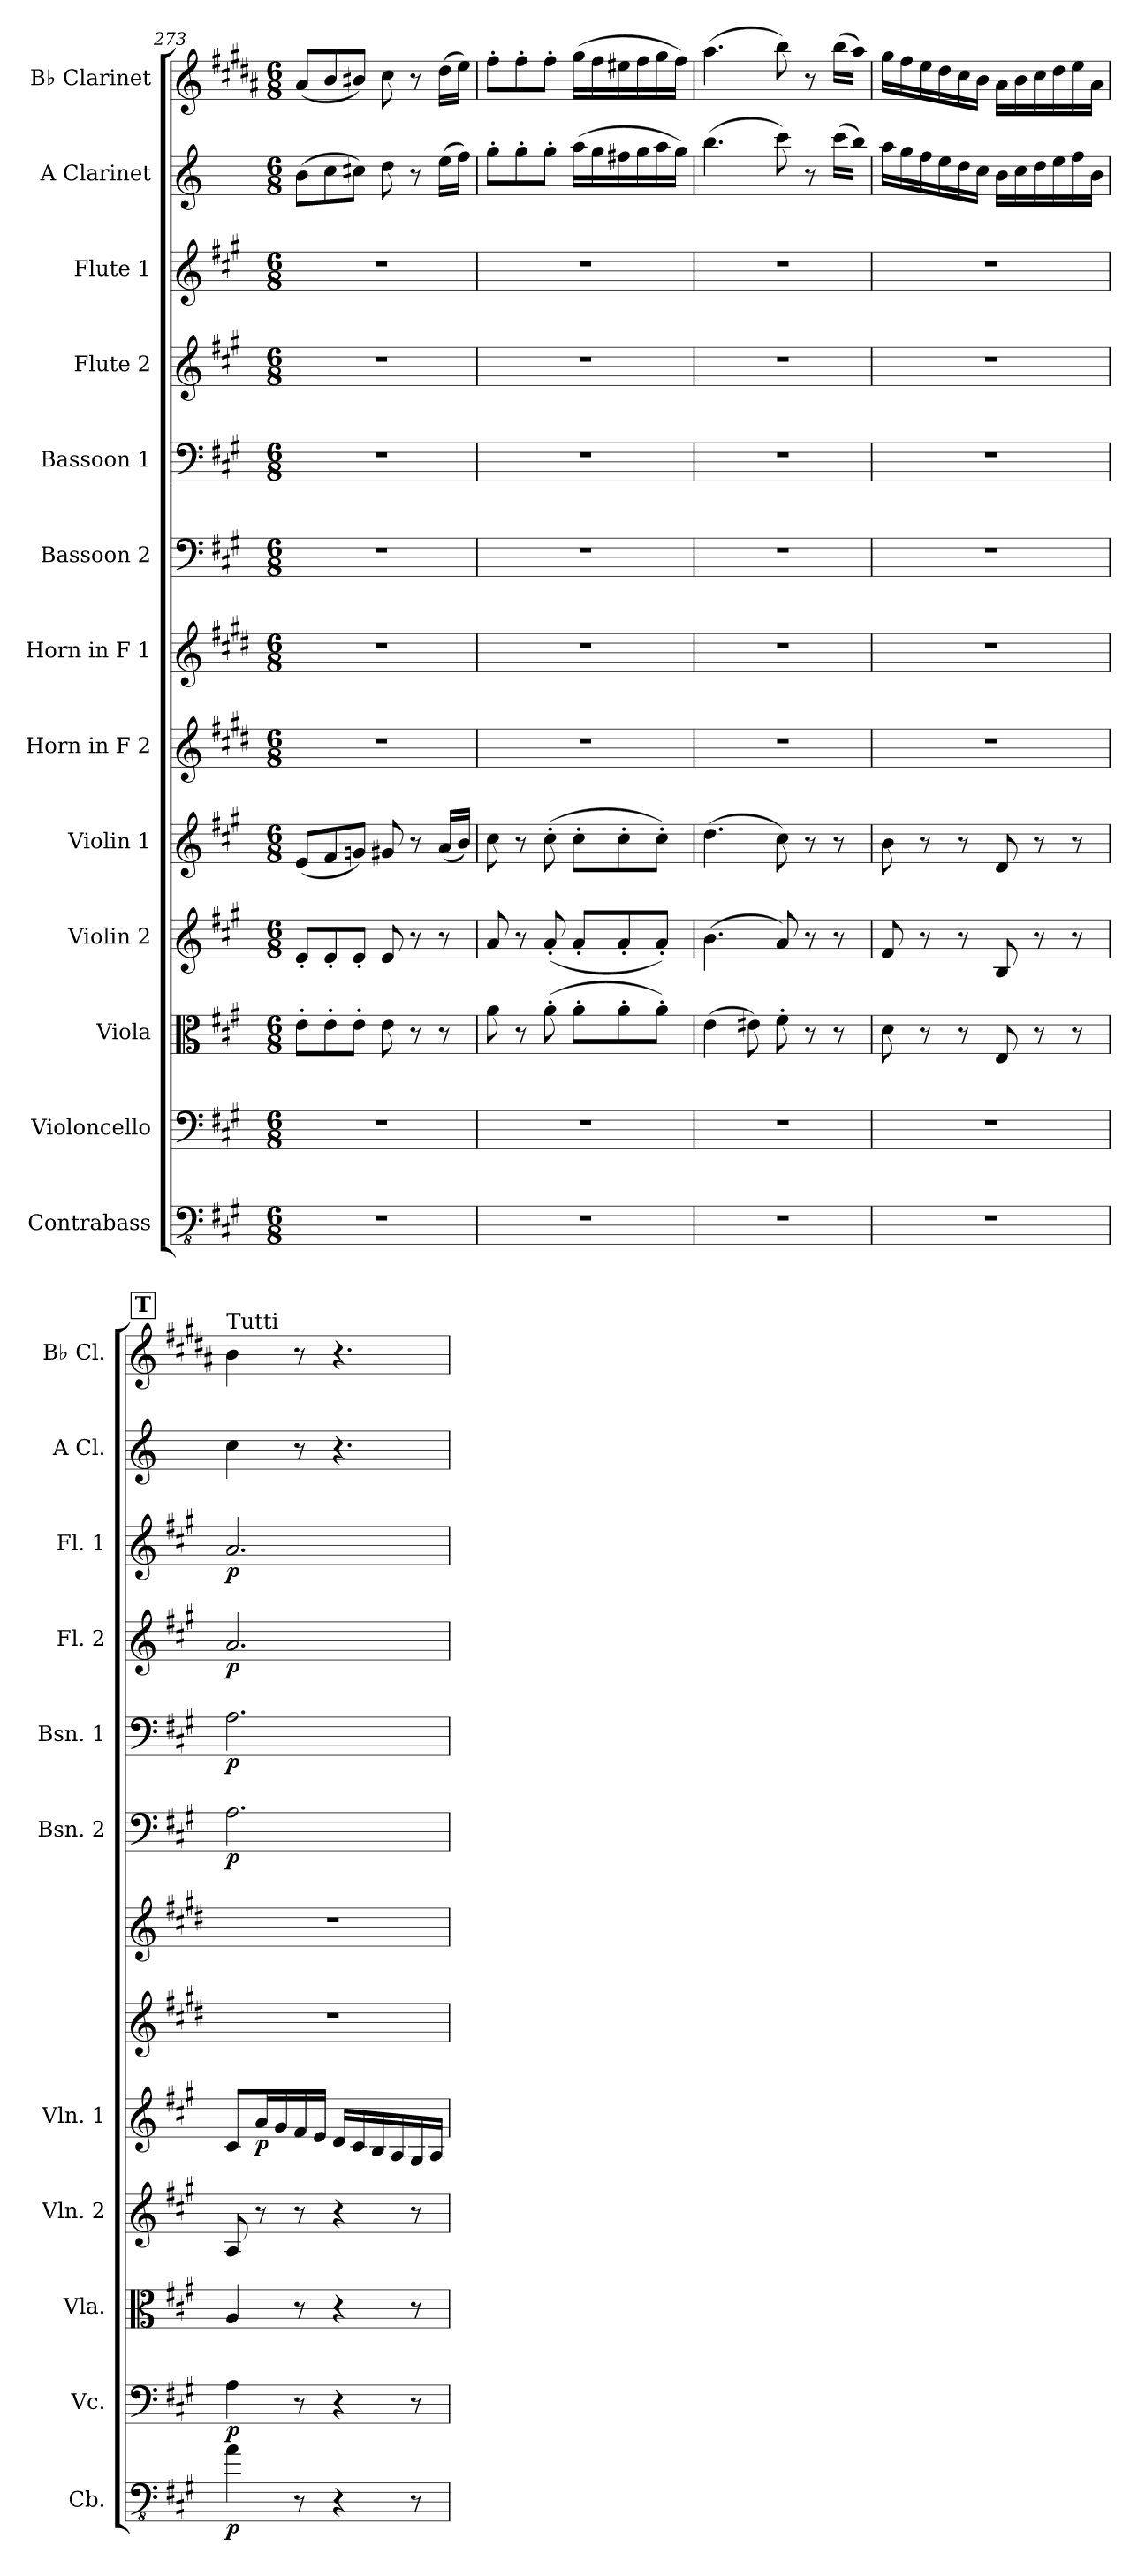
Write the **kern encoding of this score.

**kern	**dynam	**kern	**dynam	**kern	**kern	**kern	**dynam	**kern	**kern	**kern	**dynam	**kern	**dynam	**kern	**dynam	**kern	**dynam	**kern	**kern
*part13	*part13	*part12	*part12	*part11	*part10	*part9	*part9	*part8	*part7	*part6	*part6	*part5	*part5	*part4	*part4	*part3	*part3	*part2	*part1
*staff13	*staff13	*staff12	*staff12	*staff11	*staff10	*staff9	*staff9	*staff8	*staff7	*staff6	*staff6	*staff5	*staff5	*staff4	*staff4	*staff3	*staff3	*staff2	*staff1
*I"Contrabass	*	*I"Violoncello	*	*I"Viola	*I"Violin 2	*I"Violin 1	*	*I"Horn in F 2	*I"Horn in F 1	*I"Bassoon 2	*	*I"Bassoon 1	*	*I"Flute 2	*	*I"Flute 1	*	*I"A Clarinet	*I"B♭ Clarinet
*I'Cb.	*	*I'Vc.	*	*I'Vla.	*I'Vln. 2	*I'Vln. 1	*	*	*	*I'Bsn. 2	*	*I'Bsn. 1	*	*I'Fl. 2	*	*I'Fl. 1	*	*I'A Cl.	*I'B♭ Cl.
*clefFv4	*	*clefF4	*	*clefC3	*clefG2	*clefG2	*	*clefG2	*clefG2	*clefF4	*	*clefF4	*	*clefG2	*	*clefG2	*	*clefG2	*clefG2
*ITrd7c12	*	*	*	*	*	*	*	*ITrd4c7	*ITrd4c7	*	*	*	*	*	*	*	*	*ITrd2c3	*ITrd1c2
*k[f#c#g#]	*	*k[f#c#g#]	*	*k[f#c#g#]	*k[f#c#g#]	*k[f#c#g#]	*	*k[f#c#g#]	*k[f#c#g#]	*k[f#c#g#]	*	*k[f#c#g#]	*	*k[f#c#g#]	*	*k[f#c#g#]	*	*k[f#c#g#]	*k[f#c#g#]
*M6/8	*	*M6/8	*	*M6/8	*M6/8	*M6/8	*	*M6/8	*M6/8	*M6/8	*	*M6/8	*	*M6/8	*	*M6/8	*	*M6/8	*M6/8
=273	=273	=273	=273	=273	=273	=273	=273	=273	=273	=273	=273	=273	=273	=273	=273	=273	=273	=273	=273
2.r	.	2.r	.	8e'\L	8e'/L	(<8e/L	.	2.r	2.r	2.r	.	2.r	.	2.r	.	2.r	.	(>8g#\L	(<8g#/L
.	.	.	.	8e'\	8e'/	8f#/	.	.	.	.	.	.	.	.	.	.	.	8a\	8a/
.	.	.	.	8e'\J	8e'/J	8gn/J)	.	.	.	.	.	.	.	.	.	.	.	8a#X\J)	8a#X/J)
.	.	.	.	8e\	8e/	8g#X/	.	.	.	.	.	.	.	.	.	.	.	8b\	8b\
.	.	.	.	8r	8r	8r	.	.	.	.	.	.	.	.	.	.	.	8r	8r
.	.	.	.	8r	8r	(<16a/LL	.	.	.	.	.	.	.	.	.	.	.	(>16cc#\LL	(>16cc#\LL
.	.	.	.	.	.	16b/JJ)	.	.	.	.	.	.	.	.	.	.	.	16dd\JJ)	16dd\JJ)
=274	=274	=274	=274	=274	=274	=274	=274	=274	=274	=274	=274	=274	=274	=274	=274	=274	=274	=274	=274
2.r	.	2.r	.	8a\	8a/	8cc#\	.	2.r	2.r	2.r	.	2.r	.	2.r	.	2.r	.	8ee'\L	8ee'\L
.	.	.	.	8r	8r	8r	.	.	.	.	.	.	.	.	.	.	.	8ee'\	8ee'\
.	.	.	.	(>8a'\	(<8a'/	(>8cc#'\	.	.	.	.	.	.	.	.	.	.	.	8ee'\J	8ee'\J
.	.	.	.	8a'\L	8a'/L	8cc#'\L	.	.	.	.	.	.	.	.	.	.	.	(>16ff#\LL	(>16ff#\LL
.	.	.	.	.	.	.	.	.	.	.	.	.	.	.	.	.	.	16ee\	16ee\
.	.	.	.	8a'\	8a'/	8cc#'\	.	.	.	.	.	.	.	.	.	.	.	16dd#X\	16dd#X\
.	.	.	.	.	.	.	.	.	.	.	.	.	.	.	.	.	.	16ee\	16ee\
.	.	.	.	8a'\J)	8a'/J)	8cc#'\J)	.	.	.	.	.	.	.	.	.	.	.	16ff#\	16ff#\
.	.	.	.	.	.	.	.	.	.	.	.	.	.	.	.	.	.	16ee\JJ)	16ee\JJ)
=275	=275	=275	=275	=275	=275	=275	=275	=275	=275	=275	=275	=275	=275	=275	=275	=275	=275	=275	=275
2.r	.	2.r	.	(>4e\	(>4.b\	(>4.dd\	.	2.r	2.r	2.r	.	2.r	.	2.r	.	2.r	.	(>4.gg#\	(>4.gg#\
.	.	.	.	8e#X\)	.	.	.	.	.	.	.	.	.	.	.	.	.	.	.
.	.	.	.	8f#'\	8a/)	8cc#\)	.	.	.	.	.	.	.	.	.	.	.	8aa\)	8aa\)
.	.	.	.	8r	8r	8r	.	.	.	.	.	.	.	.	.	.	.	8r	8r
.	.	.	.	8r	8r	8r	.	.	.	.	.	.	.	.	.	.	.	(>16aa\LL	(>16aa\LL
.	.	.	.	.	.	.	.	.	.	.	.	.	.	.	.	.	.	16gg#\JJ)	16gg#\JJ)
!!LO:PB:g=z
=276	=276	=276	=276	=276	=276	=276	=276	=276	=276	=276	=276	=276	=276	=276	=276	=276	=276	=276	=276
2.r	.	2.r	.	8d\	8f#/	8b\	.	2.r	2.r	2.r	.	2.r	.	2.r	.	2.r	.	16ff#\LL	16ff#\LL
.	.	.	.	.	.	.	.	.	.	.	.	.	.	.	.	.	.	16ee\	16ee\
.	.	.	.	8r	8r	8r	.	.	.	.	.	.	.	.	.	.	.	16dd\	16dd\
.	.	.	.	.	.	.	.	.	.	.	.	.	.	.	.	.	.	16cc#\	16cc#\
.	.	.	.	8r	8r	8r	.	.	.	.	.	.	.	.	.	.	.	16b\	16b\
.	.	.	.	.	.	.	.	.	.	.	.	.	.	.	.	.	.	16a\JJ	16a\JJ
.	.	.	.	8E/	8B/	8d/	.	.	.	.	.	.	.	.	.	.	.	16g#\LL	16g#\LL
.	.	.	.	.	.	.	.	.	.	.	.	.	.	.	.	.	.	16a\	16a\
.	.	.	.	8r	8r	8r	.	.	.	.	.	.	.	.	.	.	.	16b\	16b\
.	.	.	.	.	.	.	.	.	.	.	.	.	.	.	.	.	.	16cc#\	16cc#\
.	.	.	.	8r	8r	8r	.	.	.	.	.	.	.	.	.	.	.	16dd\	16dd\
.	.	.	.	.	.	.	.	.	.	.	.	.	.	.	.	.	.	16g#\JJ	16g#\JJ
!!LO:REH:place=s1:a:B:fs=14:t=T
=277	=277	=277	=277	=277	=277	=277	=277	=277	=277	=277	=277	=277	=277	=277	=277	=277	=277	=277	=277
!	!	!	!	!	!	!	!	!	!	!	!	!	!	!	!	!	!	!	!LO:TX:t=Tutti
!	!LO:DY:b	!	!LO:DY:b	!	!	!	!	!	!	!	!LO:DY:b	!	!LO:DY:b	!	!LO:DY:b	!	!LO:DY:b	!	!
4AA\	p	4A\	p	4A/	8A/	8c#/L	.	2.r	2.r	2.A\	p	2.A\	p	2.a/	p	2.a/	p	4a\	4a\
!	!	!	!	!	!	!	!LO:DY:b	!	!	!	!	!	!	!	!	!	!	!	!
.	.	.	.	.	8r	16a/L	p	.	.	.	.	.	.	.	.	.	.	.	.
.	.	.	.	.	.	16g#/	.	.	.	.	.	.	.	.	.	.	.	.	.
8r	.	8r	.	8r	8r	16f#/	.	.	.	.	.	.	.	.	.	.	.	8r	8r
.	.	.	.	.	.	16e/JJ	.	.	.	.	.	.	.	.	.	.	.	.	.
4r	.	4r	.	4r	4r	16d/LL	.	.	.	.	.	.	.	.	.	.	.	4.r	4.r
.	.	.	.	.	.	16c#/	.	.	.	.	.	.	.	.	.	.	.	.	.
.	.	.	.	.	.	16B/	.	.	.	.	.	.	.	.	.	.	.	.	.
.	.	.	.	.	.	16A/	.	.	.	.	.	.	.	.	.	.	.	.	.
8r	.	8r	.	8r	8r	16G#/	.	.	.	.	.	.	.	.	.	.	.	.	.
.	.	.	.	.	.	16A/JJ	.	.	.	.	.	.	.	.	.	.	.	.	.
=	=	=	=	=	=	=	=	=	=	=	=	=	=	=	=	=	=	=	=
*-	*-	*-	*-	*-	*-	*-	*-	*-	*-	*-	*-	*-	*-	*-	*-	*-	*-	*-	*-
